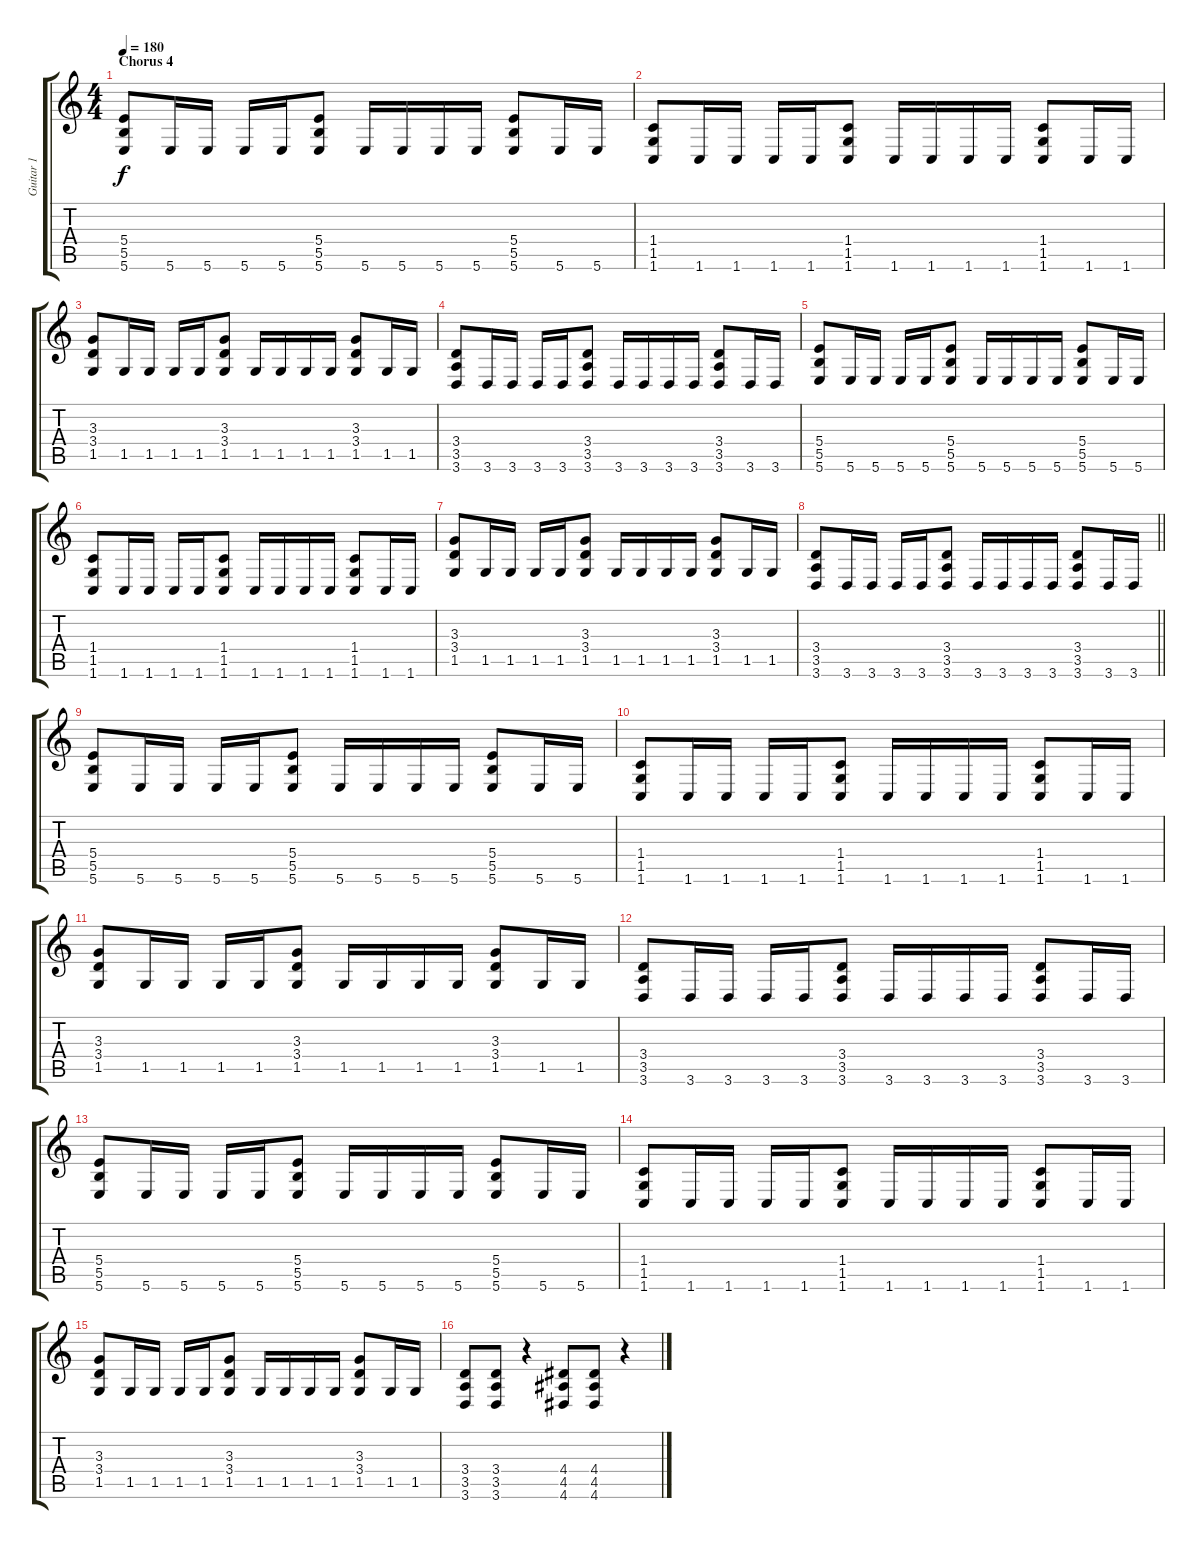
\track ("Guitar 1" "Guitar 1") {instrument distortionguitar}
\staff {score tabs}
\tuning (Db4 Ab3 E3 B2 Gb2 B1) {hide}
\ts (4 4)
\section ("" "Chorus 4")
\tempo 180
\clef g2
\ks c
(5.4 5.5 5.6).8{dy f} 5.6.16 5.6.16 5.6.16 5.6.16 (5.4 5.5 5.6).8 5.6.16 5.6.16 5.6.16 5.6.16 (5.4 5.5 5.6).8 5.6.16 5.6.16 |
(1.4 1.5 1.6).8 1.6.16 1.6.16 1.6.16 1.6.16 (1.4 1.5 1.6).8 1.6.16 1.6.16 1.6.16 1.6.16 (1.4 1.5 1.6).8 1.6.16 1.6.16 |
(3.3 3.4 1.5).8 1.5.16 1.5.16 1.5.16 1.5.16 (3.3 3.4 1.5).8 1.5.16 1.5.16 1.5.16 1.5.16 (3.3 3.4 1.5).8 1.5.16 1.5.16 |
(3.4 3.5 3.6).8 3.6.16 3.6.16 3.6.16 3.6.16 (3.4 3.5 3.6).8 3.6.16 3.6.16 3.6.16 3.6.16 (3.4 3.5 3.6).8 3.6.16 3.6.16 |
(5.4 5.5 5.6).8 5.6.16 5.6.16 5.6.16 5.6.16 (5.4 5.5 5.6).8 5.6.16 5.6.16 5.6.16 5.6.16 (5.4 5.5 5.6).8 5.6.16 5.6.16 |
(1.4 1.5 1.6).8 1.6.16 1.6.16 1.6.16 1.6.16 (1.4 1.5 1.6).8 1.6.16 1.6.16 1.6.16 1.6.16 (1.4 1.5 1.6).8 1.6.16 1.6.16 |
(3.3 3.4 1.5).8 1.5.16 1.5.16 1.5.16 1.5.16 (3.3 3.4 1.5).8 1.5.16 1.5.16 1.5.16 1.5.16 (3.3 3.4 1.5).8 1.5.16 1.5.16 |
\barLineRight lightlight
(3.4 3.5 3.6).8 3.6.16 3.6.16 3.6.16 3.6.16 (3.4 3.5 3.6).8 3.6.16 3.6.16 3.6.16 3.6.16 (3.4 3.5 3.6).8 3.6.16 3.6.16 |
(5.4 5.5 5.6).8 5.6.16 5.6.16 5.6.16 5.6.16 (5.4 5.5 5.6).8 5.6.16 5.6.16 5.6.16 5.6.16 (5.4 5.5 5.6).8 5.6.16 5.6.16 |
(1.4 1.5 1.6).8 1.6.16 1.6.16 1.6.16 1.6.16 (1.4 1.5 1.6).8 1.6.16 1.6.16 1.6.16 1.6.16 (1.4 1.5 1.6).8 1.6.16 1.6.16 |
(3.3 3.4 1.5).8 1.5.16 1.5.16 1.5.16 1.5.16 (3.3 3.4 1.5).8 1.5.16 1.5.16 1.5.16 1.5.16 (3.3 3.4 1.5).8 1.5.16 1.5.16 |
(3.4 3.5 3.6).8 3.6.16 3.6.16 3.6.16 3.6.16 (3.4 3.5 3.6).8 3.6.16 3.6.16 3.6.16 3.6.16 (3.4 3.5 3.6).8 3.6.16 3.6.16 |
(5.4 5.5 5.6).8 5.6.16 5.6.16 5.6.16 5.6.16 (5.4 5.5 5.6).8 5.6.16 5.6.16 5.6.16 5.6.16 (5.4 5.5 5.6).8 5.6.16 5.6.16 |
(1.4 1.5 1.6).8 1.6.16 1.6.16 1.6.16 1.6.16 (1.4 1.5 1.6).8 1.6.16 1.6.16 1.6.16 1.6.16 (1.4 1.5 1.6).8 1.6.16 1.6.16 |
(3.3 3.4 1.5).8 1.5.16 1.5.16 1.5.16 1.5.16 (3.3 3.4 1.5).8 1.5.16 1.5.16 1.5.16 1.5.16 (3.3 3.4 1.5).8 1.5.16 1.5.16 |
(3.4 3.5 3.6).8 (3.4 3.5 3.6).8 r.4 (4.4 4.5 4.6).8 (4.4 4.5 4.6).8 r.4
